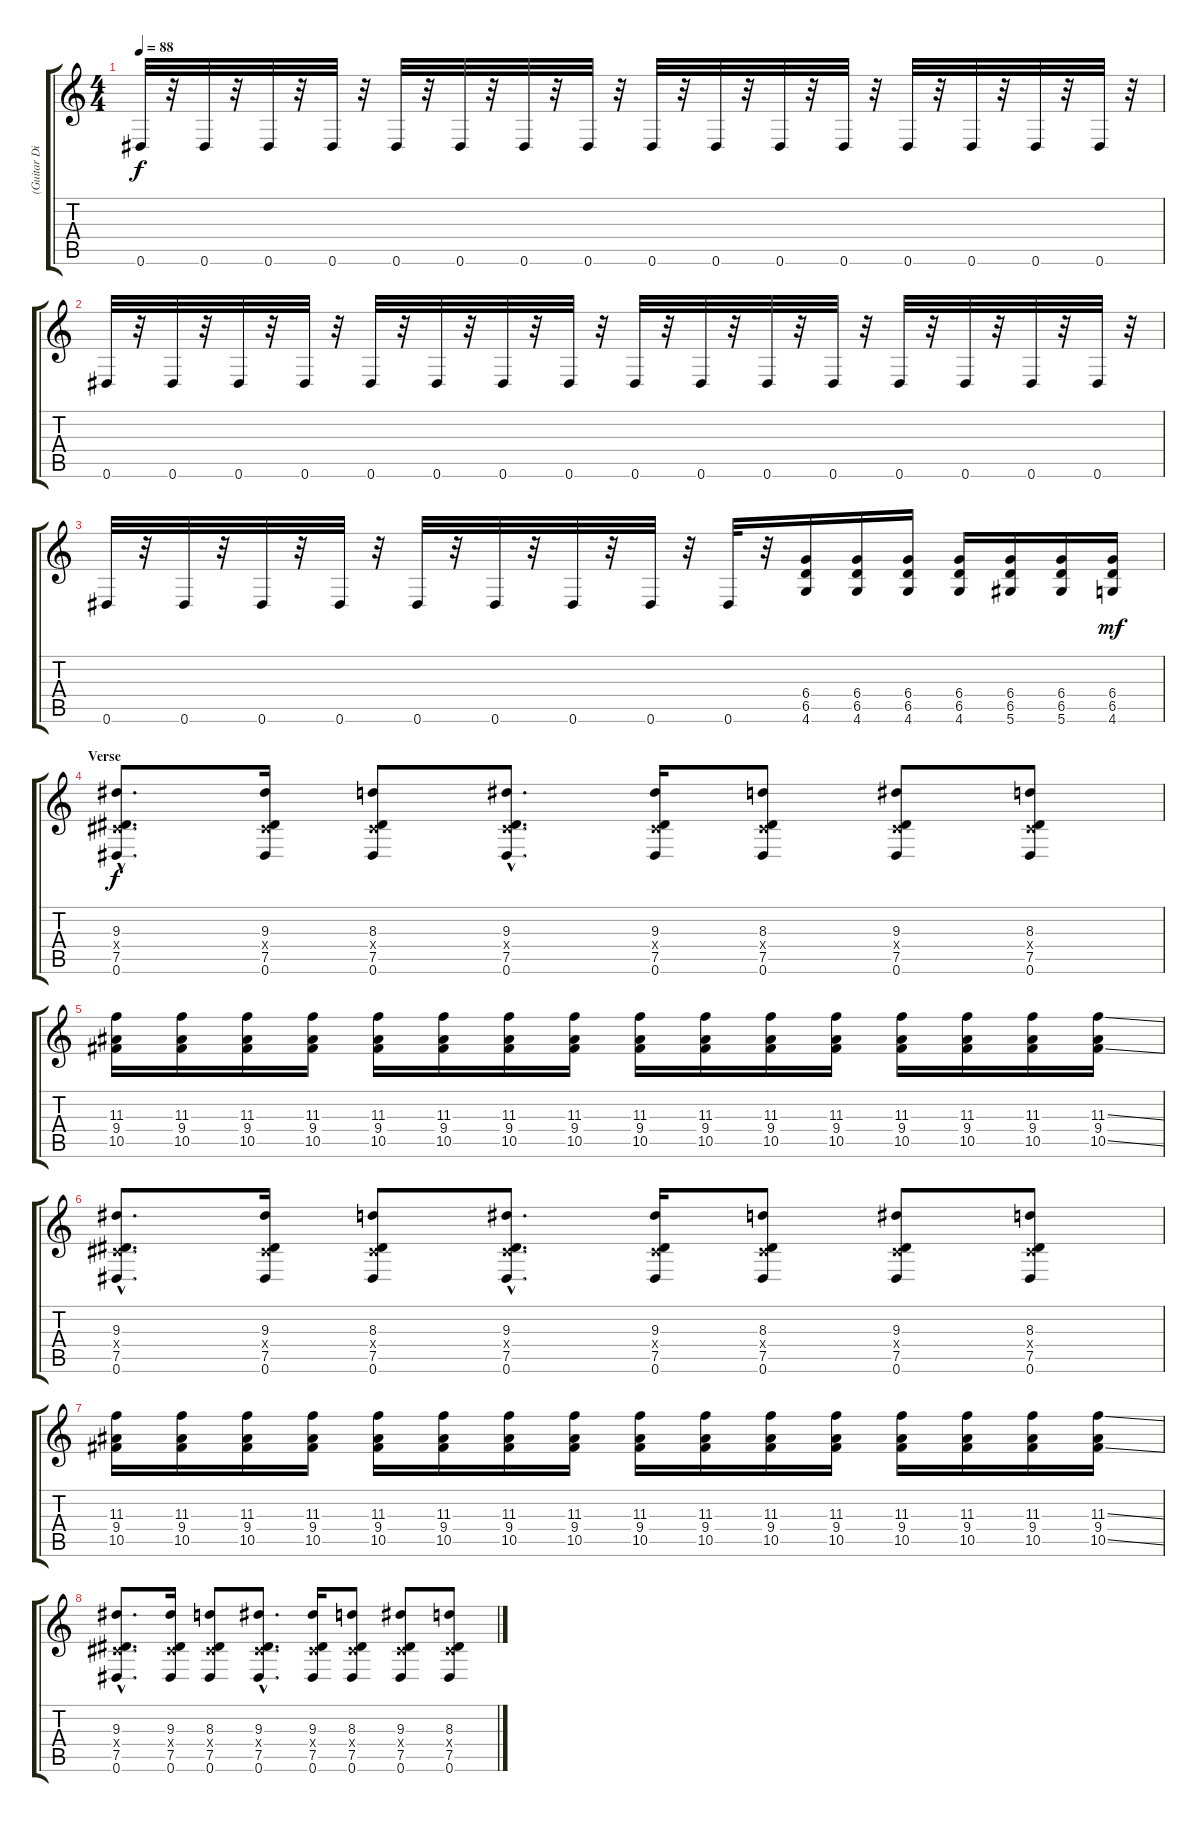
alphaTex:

\track ("(Guitar Disto)" "(Guitar Di") {instrument overdrivenguitar}
\staff {score tabs}
\tuning (Eb4 Bb3 Gb3 Db3 Ab2 Eb2) {hide}
\ts (4 4)
\tempo 88
\clef g2
\ks c
0.6.32{dy f} r.32 0.6.32 r.32 0.6.32 r.32 0.6.32 r.32 0.6.32 r.32 0.6.32 r.32 0.6.32 r.32 0.6.32 r.32 0.6.32 r.32 0.6.32 r.32 0.6.32 r.32 0.6.32 r.32 0.6.32 r.32 0.6.32 r.32 0.6.32 r.32 0.6.32 r.32 |
0.6.32 r.32 0.6.32 r.32 0.6.32 r.32 0.6.32 r.32 0.6.32 r.32 0.6.32 r.32 0.6.32 r.32 0.6.32 r.32 0.6.32 r.32 0.6.32 r.32 0.6.32 r.32 0.6.32 r.32 0.6.32 r.32 0.6.32 r.32 0.6.32 r.32 0.6.32 r.32 |
0.6.32 r.32 0.6.32 r.32 0.6.32 r.32 0.6.32 r.32 0.6.32 r.32 0.6.32 r.32 0.6.32 r.32 0.6.32 r.32 0.6.32 r.32 (6.4 6.5 4.6).16 (6.4 6.5 4.6).16 (6.4 6.5 4.6).16 (6.4 6.5 4.6).16 (6.4 6.5 5.6).16 (6.4 6.5 5.6).16 (6.4 6.5 4.6).16{dy mf} |
\section ("" "Verse")
(9.3{hac} 0.4{hac x} 7.5{hac} 0.6{hac}).8{d dy f} (9.3 0.4{x} 7.5 0.6).16 (8.3 0.4{x} 7.5 0.6).8 (9.3{hac} 0.4{hac x} 7.5{hac} 0.6{hac}).8{d} (9.3 0.4{x} 7.5 0.6).16 (8.3 0.4{x} 7.5 0.6).8 (9.3 0.4{x} 7.5 0.6).8 (8.3 0.4{x} 7.5 0.6).8 |
(11.3 9.4 10.5).16 (11.3 9.4 10.5).16 (11.3 9.4 10.5).16 (11.3 9.4 10.5).16 (11.3 9.4 10.5).16 (11.3 9.4 10.5).16 (11.3 9.4 10.5).16 (11.3 9.4 10.5).16 (11.3 9.4 10.5).16 (11.3 9.4 10.5).16 (11.3 9.4 10.5).16 (11.3 9.4 10.5).16 (11.3 9.4 10.5).16 (11.3 9.4 10.5).16 (11.3 9.4 10.5).16 (11.3{ss} 9.4 10.5{ss}).16 |
(9.3{hac} 0.4{hac x} 7.5{hac} 0.6{hac}).8{d} (9.3 0.4{x} 7.5 0.6).16 (8.3 0.4{x} 7.5 0.6).8 (9.3{hac} 0.4{hac x} 7.5{hac} 0.6{hac}).8{d} (9.3 0.4{x} 7.5 0.6).16 (8.3 0.4{x} 7.5 0.6).8 (9.3 0.4{x} 7.5 0.6).8 (8.3 0.4{x} 7.5 0.6).8 |
(11.3 9.4 10.5).16 (11.3 9.4 10.5).16 (11.3 9.4 10.5).16 (11.3 9.4 10.5).16 (11.3 9.4 10.5).16 (11.3 9.4 10.5).16 (11.3 9.4 10.5).16 (11.3 9.4 10.5).16 (11.3 9.4 10.5).16 (11.3 9.4 10.5).16 (11.3 9.4 10.5).16 (11.3 9.4 10.5).16 (11.3 9.4 10.5).16 (11.3 9.4 10.5).16 (11.3 9.4 10.5).16 (11.3{ss} 9.4 10.5{ss}).16 |
(9.3{hac} 0.4{hac x} 7.5{hac} 0.6{hac}).8{d} (9.3 0.4{x} 7.5 0.6).16 (8.3 0.4{x} 7.5 0.6).8 (9.3{hac} 0.4{hac x} 7.5{hac} 0.6{hac}).8{d} (9.3 0.4{x} 7.5 0.6).16 (8.3 0.4{x} 7.5 0.6).8 (9.3 0.4{x} 7.5 0.6).8 (8.3 0.4{x} 7.5 0.6).8
